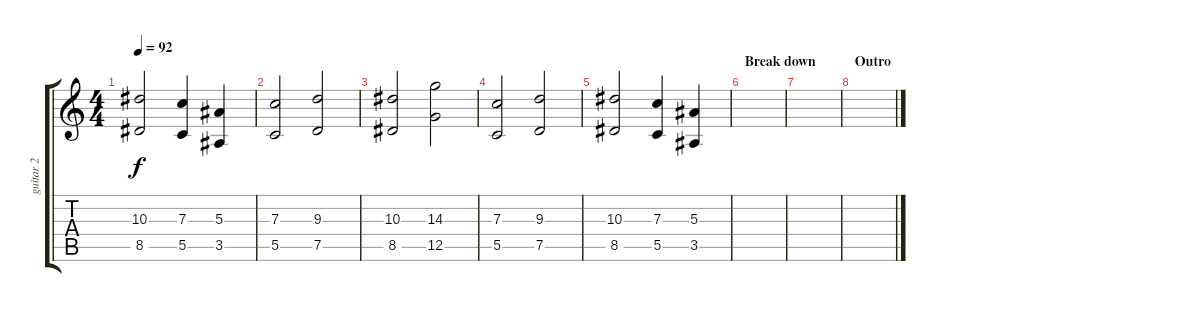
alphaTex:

\track ("guitar 2" "guitar 2") {instrument overdrivenguitar}
\staff {score tabs}
\tuning (D4 A3 F3 C3 G2 C2) {hide}
\ts (4 4)
\tempo 92
\clef g2
\ks c
(10.3 8.5).2{dy f} (7.3 5.5).4 (5.3 3.5).4 |
(7.3 5.5).2 (9.3 7.5).2 |
(10.3 8.5).2 (14.3 12.5).2 |
(7.3 5.5).2 (9.3 7.5).2 |
(10.3 8.5).2 (7.3 5.5).4 (5.3 3.5).4 |
\section ("" "Break down")
|
|
\section ("" "Outro")
